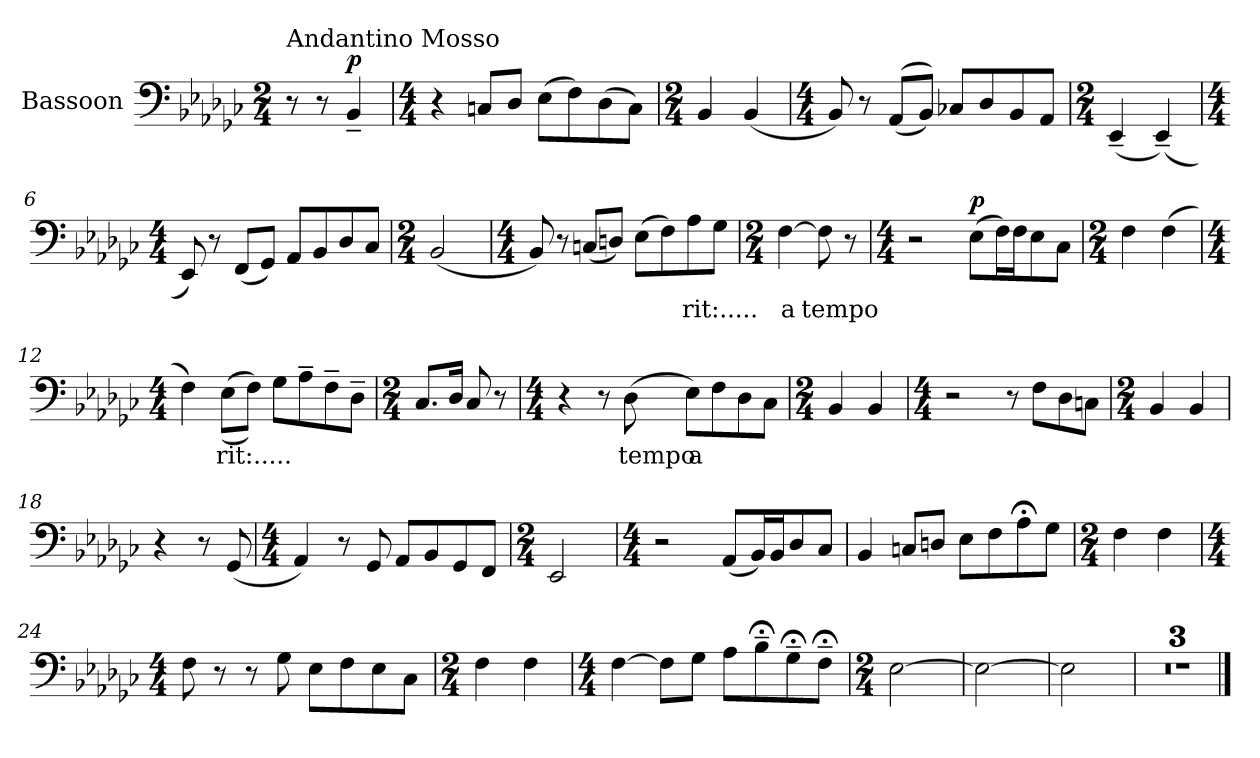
**kern	**text	**dynam
*part1	*part1	*part1
*staff1	*staff1	*staff1
*I"Bassoon	*	*
*I'Bsn.	*	*
*clefF4	*	*
*k[b-e-a-d-g-c-]	*	*
*G-:	*	*
*M2/4	*	*
=1	=1	=1
!LO:TX:a:t=Andantino Mosso	!	!
8r	.	.
8r	.	.
!	!	!LO:DY:b
4BB-~/	.	p
=2	=2	=2
*M4/4	*	*
4r	.	.
8Cn/L	.	.
8D-/J	.	.
(8E-\L	.	.
8F\)	.	.
(8D-\	.	.
8C\J)	.	.
=3	=3	=3
*M2/4	*	*
4BB-/	.	.
(4BB-/	.	.
=4	=4	=4
*M4/4	*	*
8BB-/)	.	.
8r	.	.
((8AA-/L	.	.
8BB-/J))	.	.
8C-X/L	.	.
8D-/	.	.
8BB-/	.	.
8AA-/J	.	.
=5	=5	=5
*M2/4	*	*
(4EE-~/	.	.
(4EE-~/)	.	.
!!LO:LB:g=z
=6	=6	=6
*M4/4	*	*
8EE-/)	.	.
8r	.	.
(8FF/L	.	.
8GG-/J)	.	.
8AA-/L	.	.
8BB-/	.	.
8D-/	.	.
8C-/J	.	.
=7	=7	=7
*M2/4	*	*
(2BB-/	.	.
=8	=8	=8
*M4/4	*	*
8BB-/)	.	.
8r	.	.
(8Cn/L	.	.
8Dn/J)	.	.
(8E-\L	.	.
8F\)	.	.
8A-\	rit:.....	.
8G-\J	.	.
=9	=9	=9
*M2/4	*	*
[4F\	a	.
8F\]	tempo	.
8r	.	.
!!LO:LB:g=z
=10	=10	=10
*M4/4	*	*
2r	.	.
!	!	!LO:DY:b
(8E-\L	.	p
16F\L)	.	.
16F\J	.	.
8E-\	.	.
8C-\J	.	.
=11	=11	=11
*M2/4	*	*
4F\	.	.
(4F\	.	.
=12	=12	=12
*M4/4	*	*
4F\)	.	.
((8E-\L	rit:.....	.
8F\J))	.	.
8G-\L	.	.
8A-~\	.	.
8F~\	.	.
8D-~\J	.	.
=13	=13	=13
*M2/4	*	*
8.C-/L	.	.
16D-/Jk	.	.
8C-/	.	.
8r	.	.
!!LO:LB:g=z
=14	=14	=14
*M4/4	*	*
4r	.	.
8r	.	.
(8D-\	tempo	.
8E-\L)	a	.
8F\	.	.
8D-\	.	.
8C-\J	.	.
=15	=15	=15
*M2/4	*	*
4BB-/	.	.
4BB-/	.	.
=16	=16	=16
*M4/4	*	*
2r	.	.
8r	.	.
8F\L	.	.
8D-\	.	.
8Cn\J	.	.
=17	=17	=17
*M2/4	*	*
4BB-/	.	.
4BB-/	.	.
=18	=18	=18
4r	.	.
8r	.	.
(8GG-/	.	.
!!LO:LB:g=z
=19	=19	=19
*M4/4	*	*
4AA-/)	.	.
8r	.	.
8GG-/	.	.
8AA-/L	.	.
8BB-/	.	.
8GG-/	.	.
8FF/J	.	.
=20	=20	=20
*M2/4	*	*
2EE-/	.	.
=21	=21	=21
*M4/4	*	*
2r	.	.
(8AA-/L	.	.
16BB-/L)	.	.
16BB-/J	.	.
8D-/	.	.
8C-/J	.	.
=22	=22	=22
4BB-/	.	.
8Cn/L	.	.
8Dn/J	.	.
8E-\L	.	.
8F\	.	.
8A-;<\	.	.
8G-\J	.	.
=23	=23	=23
*M2/4	*	*
4F\	.	.
4F\	.	.
!!LO:LB:g=z
=24	=24	=24
*M4/4	*	*
8F\	.	.
8r	.	.
8r	.	.
8G-\	.	.
8E-\L	.	.
8F\	.	.
8E-\	.	.
8C-\J	.	.
=25	=25	=25
*M2/4	*	*
4F\	.	.
4F\	.	.
=26	=26	=26
*M4/4	*	*
[4F\	.	.
8F\L]	.	.
8G-\J	.	.
8A-\L	.	.
8B-;<~\	.	.
8G-;<~\	.	.
8F;<~\J	.	.
=27	=27	=27
*M2/4	*	*
[2E-\	.	.
=28	=28	=28
2E-\_	.	.
=29	=29	=29
2E-\]	.	.
=30	=30	=30
2r	.	.
=31	=31	=31
2r	.	.
=32	=32	=32
2r	.	.
==	==	==
*-	*-	*-
